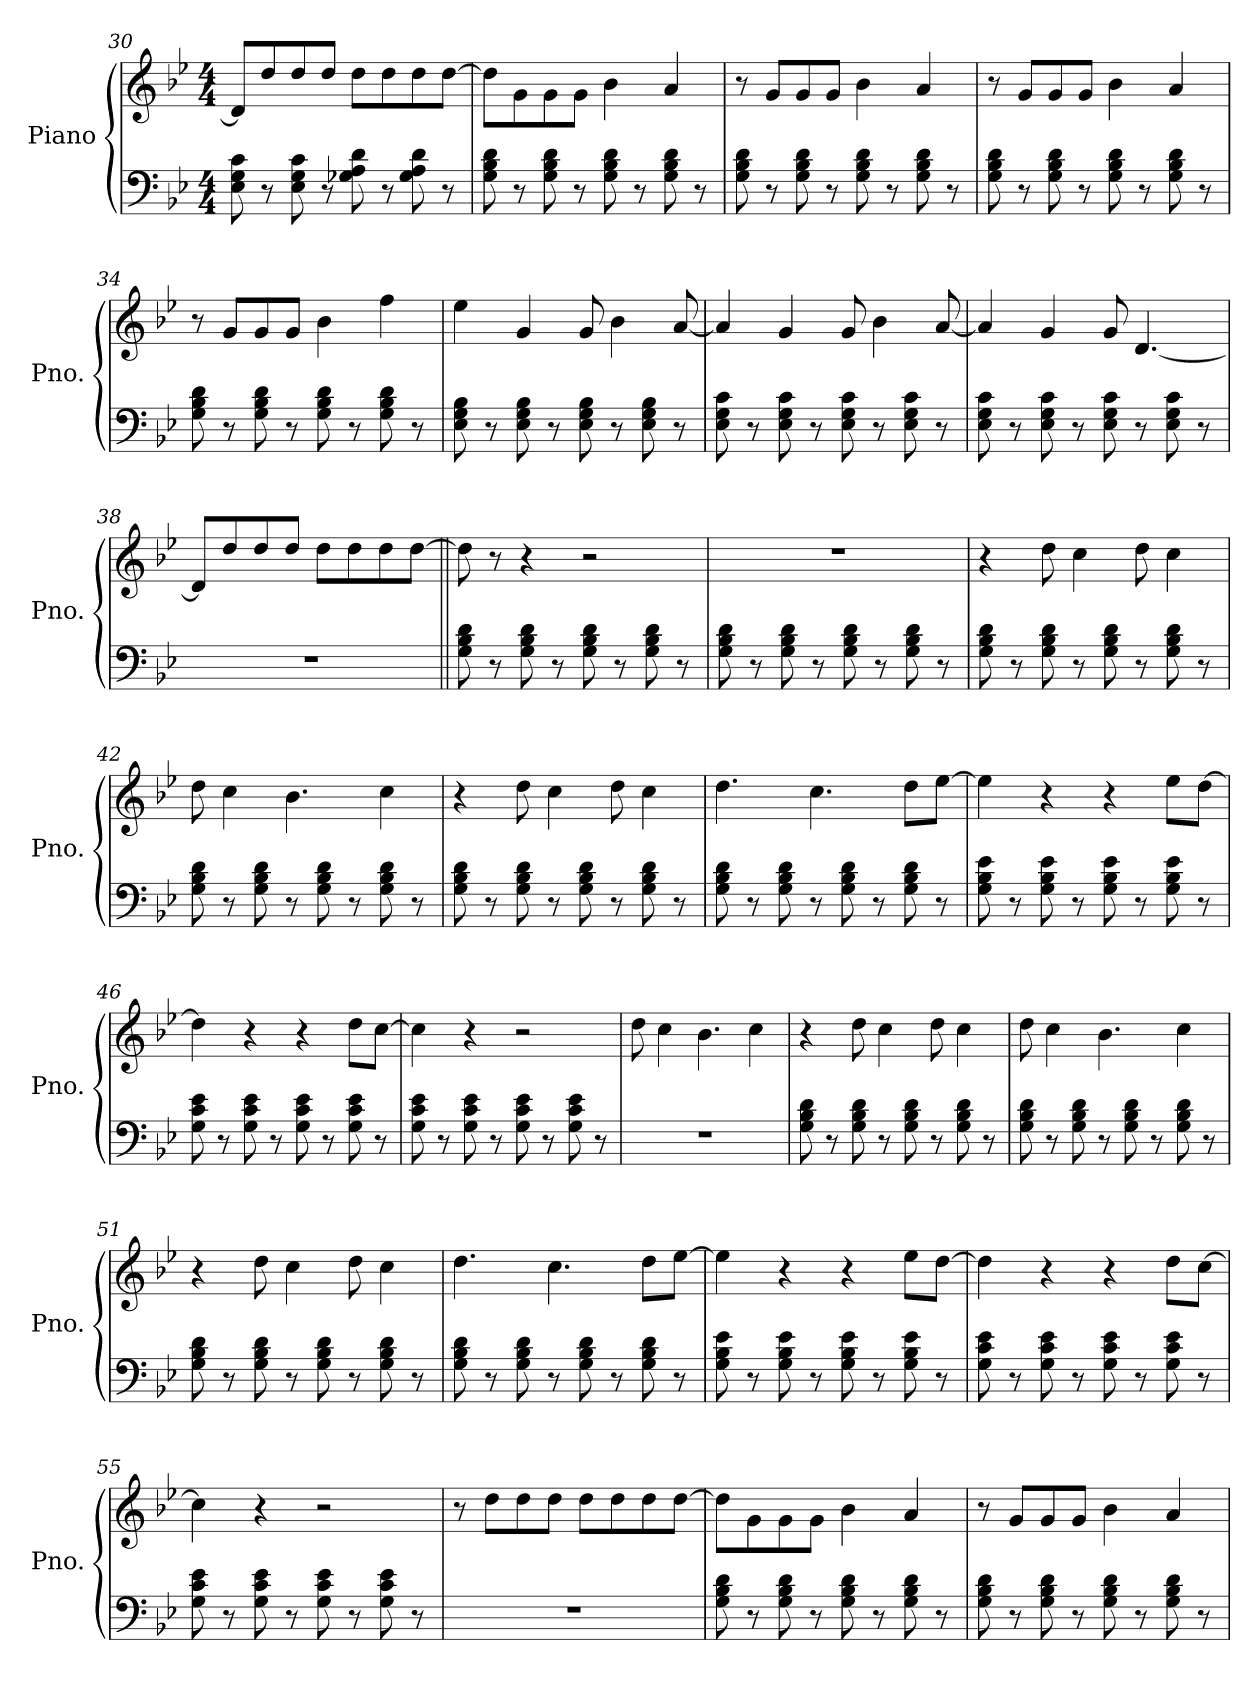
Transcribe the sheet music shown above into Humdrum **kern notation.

**kern	**kern
*part1	*part1
*staff2	*staff1
*I"Piano	*
*I'Pno.	*
*clefF4	*clefG2
*k[b-e-]	*k[b-e-]
*M4/4	*M4/4
=30	=30
8E-\ 8G\ 8c\	8d/L]
8r	8dd/
8E-\ 8G\ 8c\	8dd/
8r	8dd/J
8G-X\ 8A\ 8d\	8dd\L
8r	8dd\
8G-\ 8A\ 8d\	8dd\
8r	[8dd\J
=31	=31
8G\ 8B-\ 8d\	8dd\L]
8r	8g\
8G\ 8B-\ 8d\	8g\
8r	8g\J
8G\ 8B-\ 8d\	4b-\
8r	.
8G\ 8B-\ 8d\	4a/
8r	.
!!LO:LB:g=z
=32	=32
8G\ 8B-\ 8d\	8r
8r	8g/L
8G\ 8B-\ 8d\	8g/
8r	8g/J
8G\ 8B-\ 8d\	4b-\
8r	.
8G\ 8B-\ 8d\	4a/
8r	.
=33	=33
8G\ 8B-\ 8d\	8r
8r	8g/L
8G\ 8B-\ 8d\	8g/
8r	8g/J
8G\ 8B-\ 8d\	4b-\
8r	.
8G\ 8B-\ 8d\	4a/
8r	.
=34	=34
8G\ 8B-\ 8d\	8r
8r	8g/L
8G\ 8B-\ 8d\	8g/
8r	8g/J
8G\ 8B-\ 8d\	4b-\
8r	.
8G\ 8B-\ 8d\	4ff\
8r	.
=35	=35
8E-\ 8G\ 8B-\	4ee-\
8r	.
8E-\ 8G\ 8B-\	4g/
8r	.
8E-\ 8G\ 8B-\	8g/
8r	4b-\
8E-\ 8G\ 8B-\	.
8r	[8a/
=36	=36
8E-\ 8G\ 8c\	4a/]
8r	.
8E-\ 8G\ 8c\	4g/
8r	.
8E-\ 8G\ 8c\	8g/
8r	4b-\
8E-\ 8G\ 8c\	.
8r	[8a/
!!LO:LB:g=z
=37	=37
8E-\ 8G\ 8c\	4a/]
8r	.
8E-\ 8G\ 8c\	4g/
8r	.
8E-\ 8G\ 8c\	8g/
8r	[4.d/
8E-\ 8G\ 8c\	.
8r	.
=38	=38
1r	8d/L]
.	8dd/
.	8dd/
.	8dd/J
.	8dd\L
.	8dd\
.	8dd\
.	[8dd\J
=39||	=39||
8G\ 8B-\ 8d\	8dd\]
8r	8r
8G\ 8B-\ 8d\	4r
8r	.
8G\ 8B-\ 8d\	2r
8r	.
8G\ 8B-\ 8d\	.
8r	.
=40	=40
8G\ 8B-\ 8d\	1r
8r	.
8G\ 8B-\ 8d\	.
8r	.
8G\ 8B-\ 8d\	.
8r	.
8G\ 8B-\ 8d\	.
8r	.
=41	=41
8G\ 8B-\ 8d\	4r
8r	.
8G\ 8B-\ 8d\	8dd\
8r	4cc\
8G\ 8B-\ 8d\	.
8r	8dd\
8G\ 8B-\ 8d\	4cc\
8r	.
!!LO:LB:g=z
=42	=42
8G\ 8B-\ 8d\	8dd\
8r	4cc\
8G\ 8B-\ 8d\	.
8r	4.b-\
8G\ 8B-\ 8d\	.
8r	.
8G\ 8B-\ 8d\	4cc\
8r	.
=43	=43
8G\ 8B-\ 8d\	4r
8r	.
8G\ 8B-\ 8d\	8dd\
8r	4cc\
8G\ 8B-\ 8d\	.
8r	8dd\
8G\ 8B-\ 8d\	4cc\
8r	.
=44	=44
8G\ 8B-\ 8d\	4.dd\
8r	.
8G\ 8B-\ 8d\	.
8r	4.cc\
8G\ 8B-\ 8d\	.
8r	.
8G\ 8B-\ 8d\	8dd\L
8r	[8ee-\J
=45	=45
8G\ 8B-\ 8e-\	4ee-\]
8r	.
8G\ 8B-\ 8e-\	4r
8r	.
8G\ 8B-\ 8e-\	4r
8r	.
8G\ 8B-\ 8e-\	8ee-\L
8r	[8dd\J
=46	=46
8G\ 8c\ 8e-\	4dd\]
8r	.
8G\ 8c\ 8e-\	4r
8r	.
8G\ 8c\ 8e-\	4r
8r	.
8G\ 8c\ 8e-\	8dd\L
8r	[8cc\J
!!LO:LB:g=z
=47	=47
8G\ 8c\ 8e-\	4cc\]
8r	.
8G\ 8c\ 8e-\	4r
8r	.
8G\ 8c\ 8e-\	2r
8r	.
8G\ 8c\ 8e-\	.
8r	.
=48	=48
1r	8dd\
.	4cc\
.	4.b-\
.	4cc\
=49	=49
8G\ 8B-\ 8d\	4r
8r	.
8G\ 8B-\ 8d\	8dd\
8r	4cc\
8G\ 8B-\ 8d\	.
8r	8dd\
8G\ 8B-\ 8d\	4cc\
8r	.
=50	=50
8G\ 8B-\ 8d\	8dd\
8r	4cc\
8G\ 8B-\ 8d\	.
8r	4.b-\
8G\ 8B-\ 8d\	.
8r	.
8G\ 8B-\ 8d\	4cc\
8r	.
=51	=51
8G\ 8B-\ 8d\	4r
8r	.
8G\ 8B-\ 8d\	8dd\
8r	4cc\
8G\ 8B-\ 8d\	.
8r	8dd\
8G\ 8B-\ 8d\	4cc\
8r	.
=52	=52
8G\ 8B-\ 8d\	4.dd\
8r	.
8G\ 8B-\ 8d\	.
8r	4.cc\
8G\ 8B-\ 8d\	.
8r	.
8G\ 8B-\ 8d\	8dd\L
8r	[8ee-\J
!!LO:LB:g=z
=53	=53
8G\ 8B-\ 8e-\	4ee-\]
8r	.
8G\ 8B-\ 8e-\	4r
8r	.
8G\ 8B-\ 8e-\	4r
8r	.
8G\ 8B-\ 8e-\	8ee-\L
8r	[8dd\J
=54	=54
8G\ 8c\ 8e-\	4dd\]
8r	.
8G\ 8c\ 8e-\	4r
8r	.
8G\ 8c\ 8e-\	4r
8r	.
8G\ 8c\ 8e-\	8dd\L
8r	[8cc\J
=55	=55
8G\ 8c\ 8e-\	4cc\]
8r	.
8G\ 8c\ 8e-\	4r
8r	.
8G\ 8c\ 8e-\	2r
8r	.
8G\ 8c\ 8e-\	.
8r	.
=56	=56
1r	8r
.	8dd\L
.	8dd\
.	8dd\J
.	8dd\L
.	8dd\
.	8dd\
.	[8dd\J
=57	=57
8G\ 8B-\ 8d\	8dd\L]
8r	8g\
8G\ 8B-\ 8d\	8g\
8r	8g\J
8G\ 8B-\ 8d\	4b-\
8r	.
8G\ 8B-\ 8d\	4a/
8r	.
!!LO:PB:g=z
=58	=58
8G\ 8B-\ 8d\	8r
8r	8g/L
8G\ 8B-\ 8d\	8g/
8r	8g/J
8G\ 8B-\ 8d\	4b-\
8r	.
8G\ 8B-\ 8d\	4a/
8r	.
=	=
*-	*-
